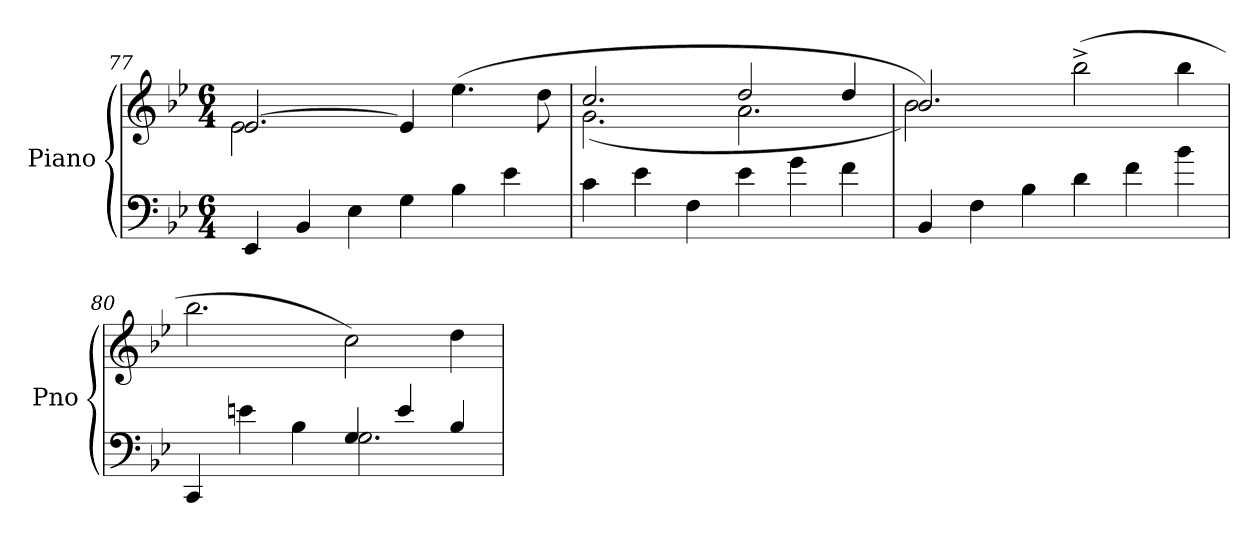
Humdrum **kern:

**kern	**kern
*part1	*part1
*staff2	*staff1
*I"Piano	*
*I'Pno	*
*clefF4	*clefG2
*k[b-e-]	*k[b-e-]
*B-:	*B-:
*M6/4	*M6/4
=77	=77
*	*^
4EE-/	[>2.e-/	2e-\
4BB-/	.	.
4E-\	.	1ryy
4G\	4e-/]	.
4B-\	(>4.ee-\	.
4e-\	.	.
.	8dd\	.
=78	=78	=78
4c\	2.cc/	(<2.g\
4e-\	.	.
4F\	.	.
4e-\	2dd/	2.a\
4g\	.	.
4f\	4dd/	.
=79	=79	=79
4BB-/	2.b-/)	2b-\)
4F\	.	.
4B-\	.	1ryy
4d\	(>2bb-^<\	.
4f\	.	.
4b-\	4bb-\	.
*	*v	*v
=80	=80
*^	*
4CC/	2.ryy	2.bb-\
4en\	.	.
4B-\	.	.
4G/	2.G\	2cc\)
4e/	.	.
4B-/	.	4dd\
*v	*v	*
=	=
*-	*-
